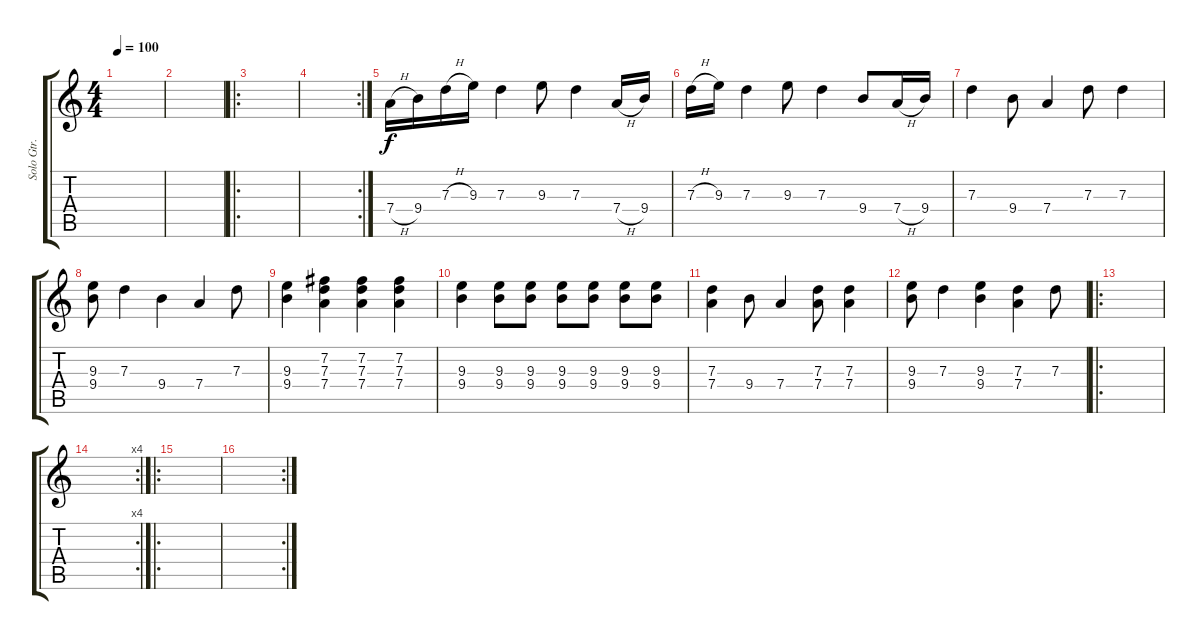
\track ("Solo Gtr." "Solo Gtr.") {instrument overdrivenguitar}
\staff {score tabs}
\tuning (E4 B3 G3 D3 A2 E2) {hide}
\ts (4 4)
\tempo 100
\clef g2
\ks c
|
|
\ro
|
\rc 2
|
7.4{h}.16 9.4.16 7.3{h}.16 9.3.16 7.3.4 9.3.8 7.3.4 7.4{h}.16 9.4.16 |
7.3{h}.16 9.3.16 7.3.4 9.3.8 7.3.4 9.4.8 7.4{h}.16 9.4.16 |
7.3.4 9.4.8 7.4.4 7.3.8 7.3.4 |
(9.3 9.4).8 7.3.4 9.4.4 7.4.4 7.3.8 |
(9.3 9.4).4 (7.2 7.3 7.4).4 (7.2 7.3 7.4).4 (7.2 7.3 7.4).4 |
(9.3 9.4).4 (9.3 9.4).8 (9.3 9.4).8 (9.3 9.4).8 (9.3 9.4).8 (9.3 9.4).8 (9.3 9.4).8 |
(7.3 7.4).4 9.4.8 7.4.4 (7.3 7.4).8 (7.3 7.4).4 |
(9.3 9.4).8 7.3.4 (9.3 9.4).4 (7.3 7.4).4 7.3.8 |
\ro
|
\rc 4
|
\ro
|
\rc 2
